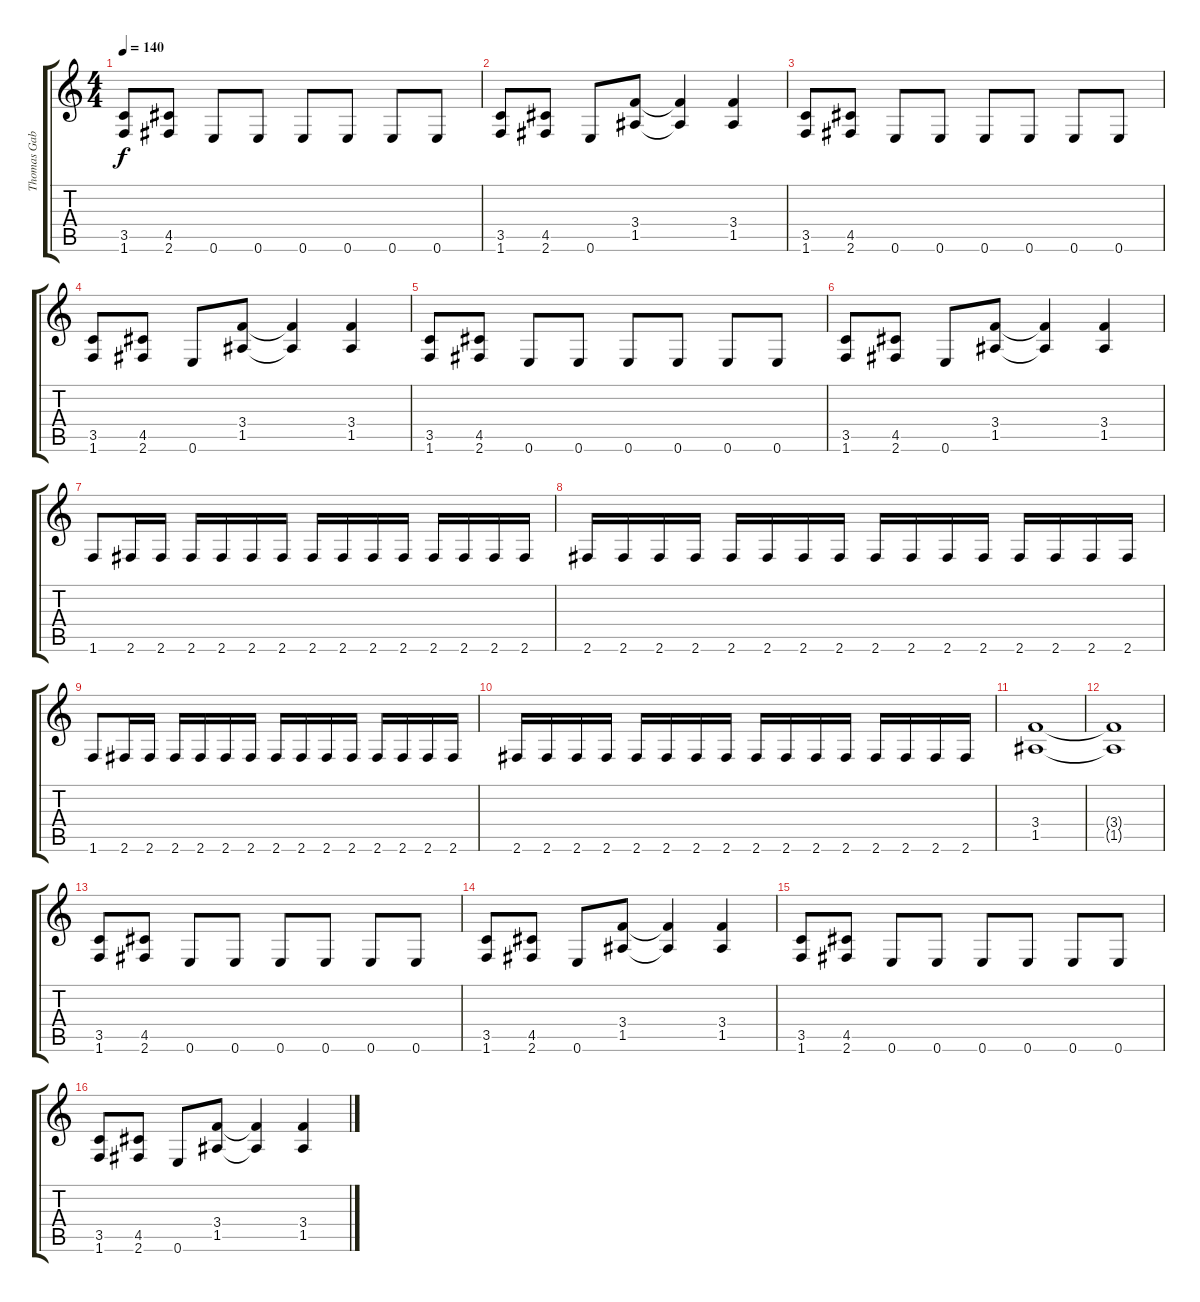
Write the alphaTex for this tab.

\track ("Thomas Gabriel Warrior-Guitar" "Thomas Gab") {instrument distortionguitar}
\staff {score tabs}
\tuning (E4 B3 G3 D3 A2 E2) {hide}
\ts (4 4)
\tempo 140
\clef g2
\ks c
(3.5 1.6).8{dy f} (4.5 2.6).8 0.6.8 0.6.8 0.6.8 0.6.8 0.6.8 0.6.8 |
(3.5 1.6).8 (4.5 2.6).8 0.6.8 (3.4 1.5).8 (3.4{t} 1.5{t}).4 (3.4 1.5).4 |
(3.5 1.6).8 (4.5 2.6).8 0.6.8 0.6.8 0.6.8 0.6.8 0.6.8 0.6.8 |
(3.5 1.6).8 (4.5 2.6).8 0.6.8 (3.4 1.5).8 (3.4{t} 1.5{t}).4 (3.4 1.5).4 |
(3.5 1.6).8 (4.5 2.6).8 0.6.8 0.6.8 0.6.8 0.6.8 0.6.8 0.6.8 |
(3.5 1.6).8 (4.5 2.6).8 0.6.8 (3.4 1.5).8 (3.4{t} 1.5{t}).4 (3.4 1.5).4 |
1.6.8 2.6.16 2.6.16 2.6.16 2.6.16 2.6.16 2.6.16 2.6.16 2.6.16 2.6.16 2.6.16 2.6.16 2.6.16 2.6.16 2.6.16 |
2.6.16 2.6.16 2.6.16 2.6.16 2.6.16 2.6.16 2.6.16 2.6.16 2.6.16 2.6.16 2.6.16 2.6.16 2.6.16 2.6.16 2.6.16 2.6.16 |
1.6.8 2.6.16 2.6.16 2.6.16 2.6.16 2.6.16 2.6.16 2.6.16 2.6.16 2.6.16 2.6.16 2.6.16 2.6.16 2.6.16 2.6.16 |
2.6.16 2.6.16 2.6.16 2.6.16 2.6.16 2.6.16 2.6.16 2.6.16 2.6.16 2.6.16 2.6.16 2.6.16 2.6.16 2.6.16 2.6.16 2.6.16 |
(3.4 1.5).1 |
(3.4{t} 1.5{t}).1 |
(3.5 1.6).8 (4.5 2.6).8 0.6.8 0.6.8 0.6.8 0.6.8 0.6.8 0.6.8 |
(3.5 1.6).8 (4.5 2.6).8 0.6.8 (3.4 1.5).8 (3.4{t} 1.5{t}).4 (3.4 1.5).4 |
(3.5 1.6).8 (4.5 2.6).8 0.6.8 0.6.8 0.6.8 0.6.8 0.6.8 0.6.8 |
(3.5 1.6).8 (4.5 2.6).8 0.6.8 (3.4 1.5).8 (3.4{t} 1.5{t}).4 (3.4 1.5).4
